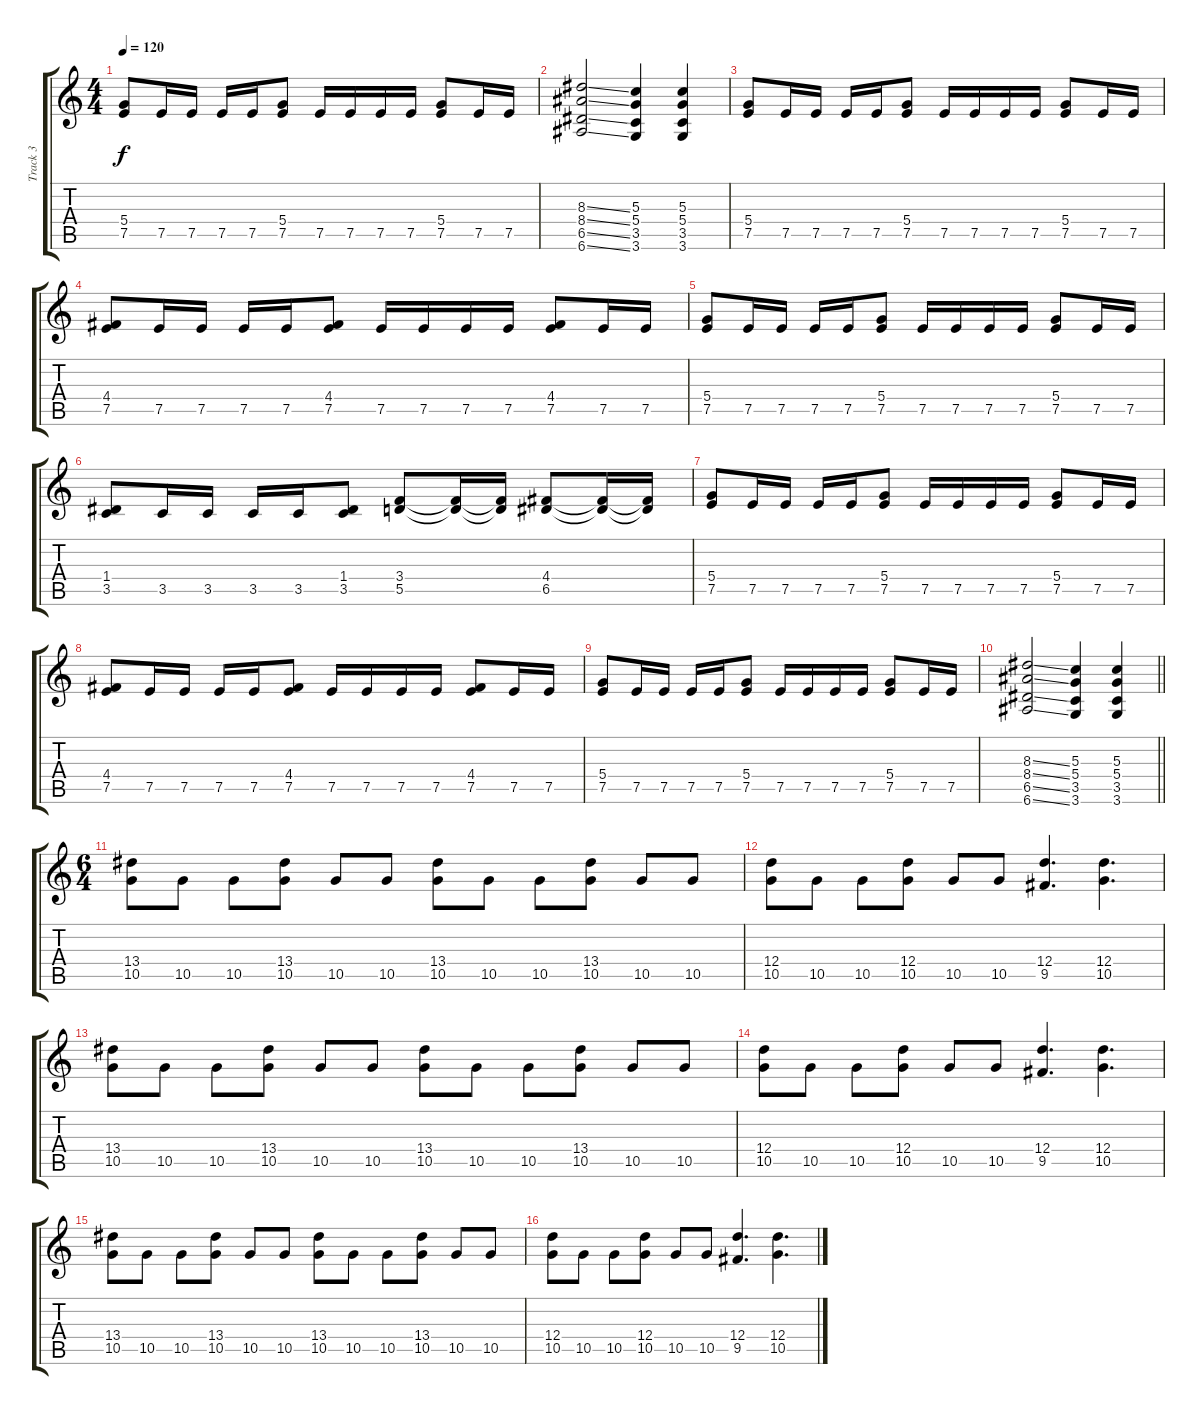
\track ("Track 3" "Track 3") {instrument overdrivenguitar}
\staff {score tabs}
\tuning (E4 B3 G3 D3 A2 E2) {hide}
\ts (4 4)
\tempo 120
\clef g2
\ks c
(5.4 7.5).8{dy f} 7.5.16 7.5.16 7.5.16 7.5.16 (5.4 7.5).8 7.5.16 7.5.16 7.5.16 7.5.16 (5.4 7.5).8 7.5.16 7.5.16 |
(8.3{ss} 8.4{ss} 6.5{ss} 6.6{ss}).2 (5.3 5.4 3.5 3.6).4 (5.3 5.4 3.5 3.6).4 |
(5.4 7.5).8 7.5.16 7.5.16 7.5.16 7.5.16 (5.4 7.5).8 7.5.16 7.5.16 7.5.16 7.5.16 (5.4 7.5).8 7.5.16 7.5.16 |
(4.4 7.5).8 7.5.16 7.5.16 7.5.16 7.5.16 (4.4 7.5).8 7.5.16 7.5.16 7.5.16 7.5.16 (4.4 7.5).8 7.5.16 7.5.16 |
(5.4 7.5).8 7.5.16 7.5.16 7.5.16 7.5.16 (5.4 7.5).8 7.5.16 7.5.16 7.5.16 7.5.16 (5.4 7.5).8 7.5.16 7.5.16 |
(1.4 3.5).8 3.5.16 3.5.16 3.5.16 3.5.16 (1.4 3.5).8 (3.4 5.5).8 (3.4{t} 5.5{t}).16 (3.4{t} 5.5{t}).16 (4.4 6.5).8 (4.4{t} 6.5{t}).16 (4.4{t} 6.5{t}).16 |
(5.4 7.5).8 7.5.16 7.5.16 7.5.16 7.5.16 (5.4 7.5).8 7.5.16 7.5.16 7.5.16 7.5.16 (5.4 7.5).8 7.5.16 7.5.16 |
(4.4 7.5).8 7.5.16 7.5.16 7.5.16 7.5.16 (4.4 7.5).8 7.5.16 7.5.16 7.5.16 7.5.16 (4.4 7.5).8 7.5.16 7.5.16 |
(5.4 7.5).8 7.5.16 7.5.16 7.5.16 7.5.16 (5.4 7.5).8 7.5.16 7.5.16 7.5.16 7.5.16 (5.4 7.5).8 7.5.16 7.5.16 |
\barLineRight lightlight
(8.3{ss} 8.4{ss} 6.5{ss} 6.6{ss}).2 (5.3 5.4 3.5 3.6).4 (5.3 5.4 3.5 3.6).4 |
\ts (6 4)
(13.4 10.5).8 10.5.8 10.5.8 (13.4 10.5).8 10.5.8 10.5.8 (13.4 10.5).8 10.5.8 10.5.8 (13.4 10.5).8 10.5.8 10.5.8 |
(12.4 10.5).8 10.5.8 10.5.8 (12.4 10.5).8 10.5.8 10.5.8 (12.4 9.5).4{d} (12.4 10.5).4{d} |
(13.4 10.5).8 10.5.8 10.5.8 (13.4 10.5).8 10.5.8 10.5.8 (13.4 10.5).8 10.5.8 10.5.8 (13.4 10.5).8 10.5.8 10.5.8 |
(12.4 10.5).8 10.5.8 10.5.8 (12.4 10.5).8 10.5.8 10.5.8 (12.4 9.5).4{d} (12.4 10.5).4{d} |
(13.4 10.5).8 10.5.8 10.5.8 (13.4 10.5).8 10.5.8 10.5.8 (13.4 10.5).8 10.5.8 10.5.8 (13.4 10.5).8 10.5.8 10.5.8 |
(12.4 10.5).8 10.5.8 10.5.8 (12.4 10.5).8 10.5.8 10.5.8 (12.4 9.5).4{d} (12.4 10.5).4{d}
